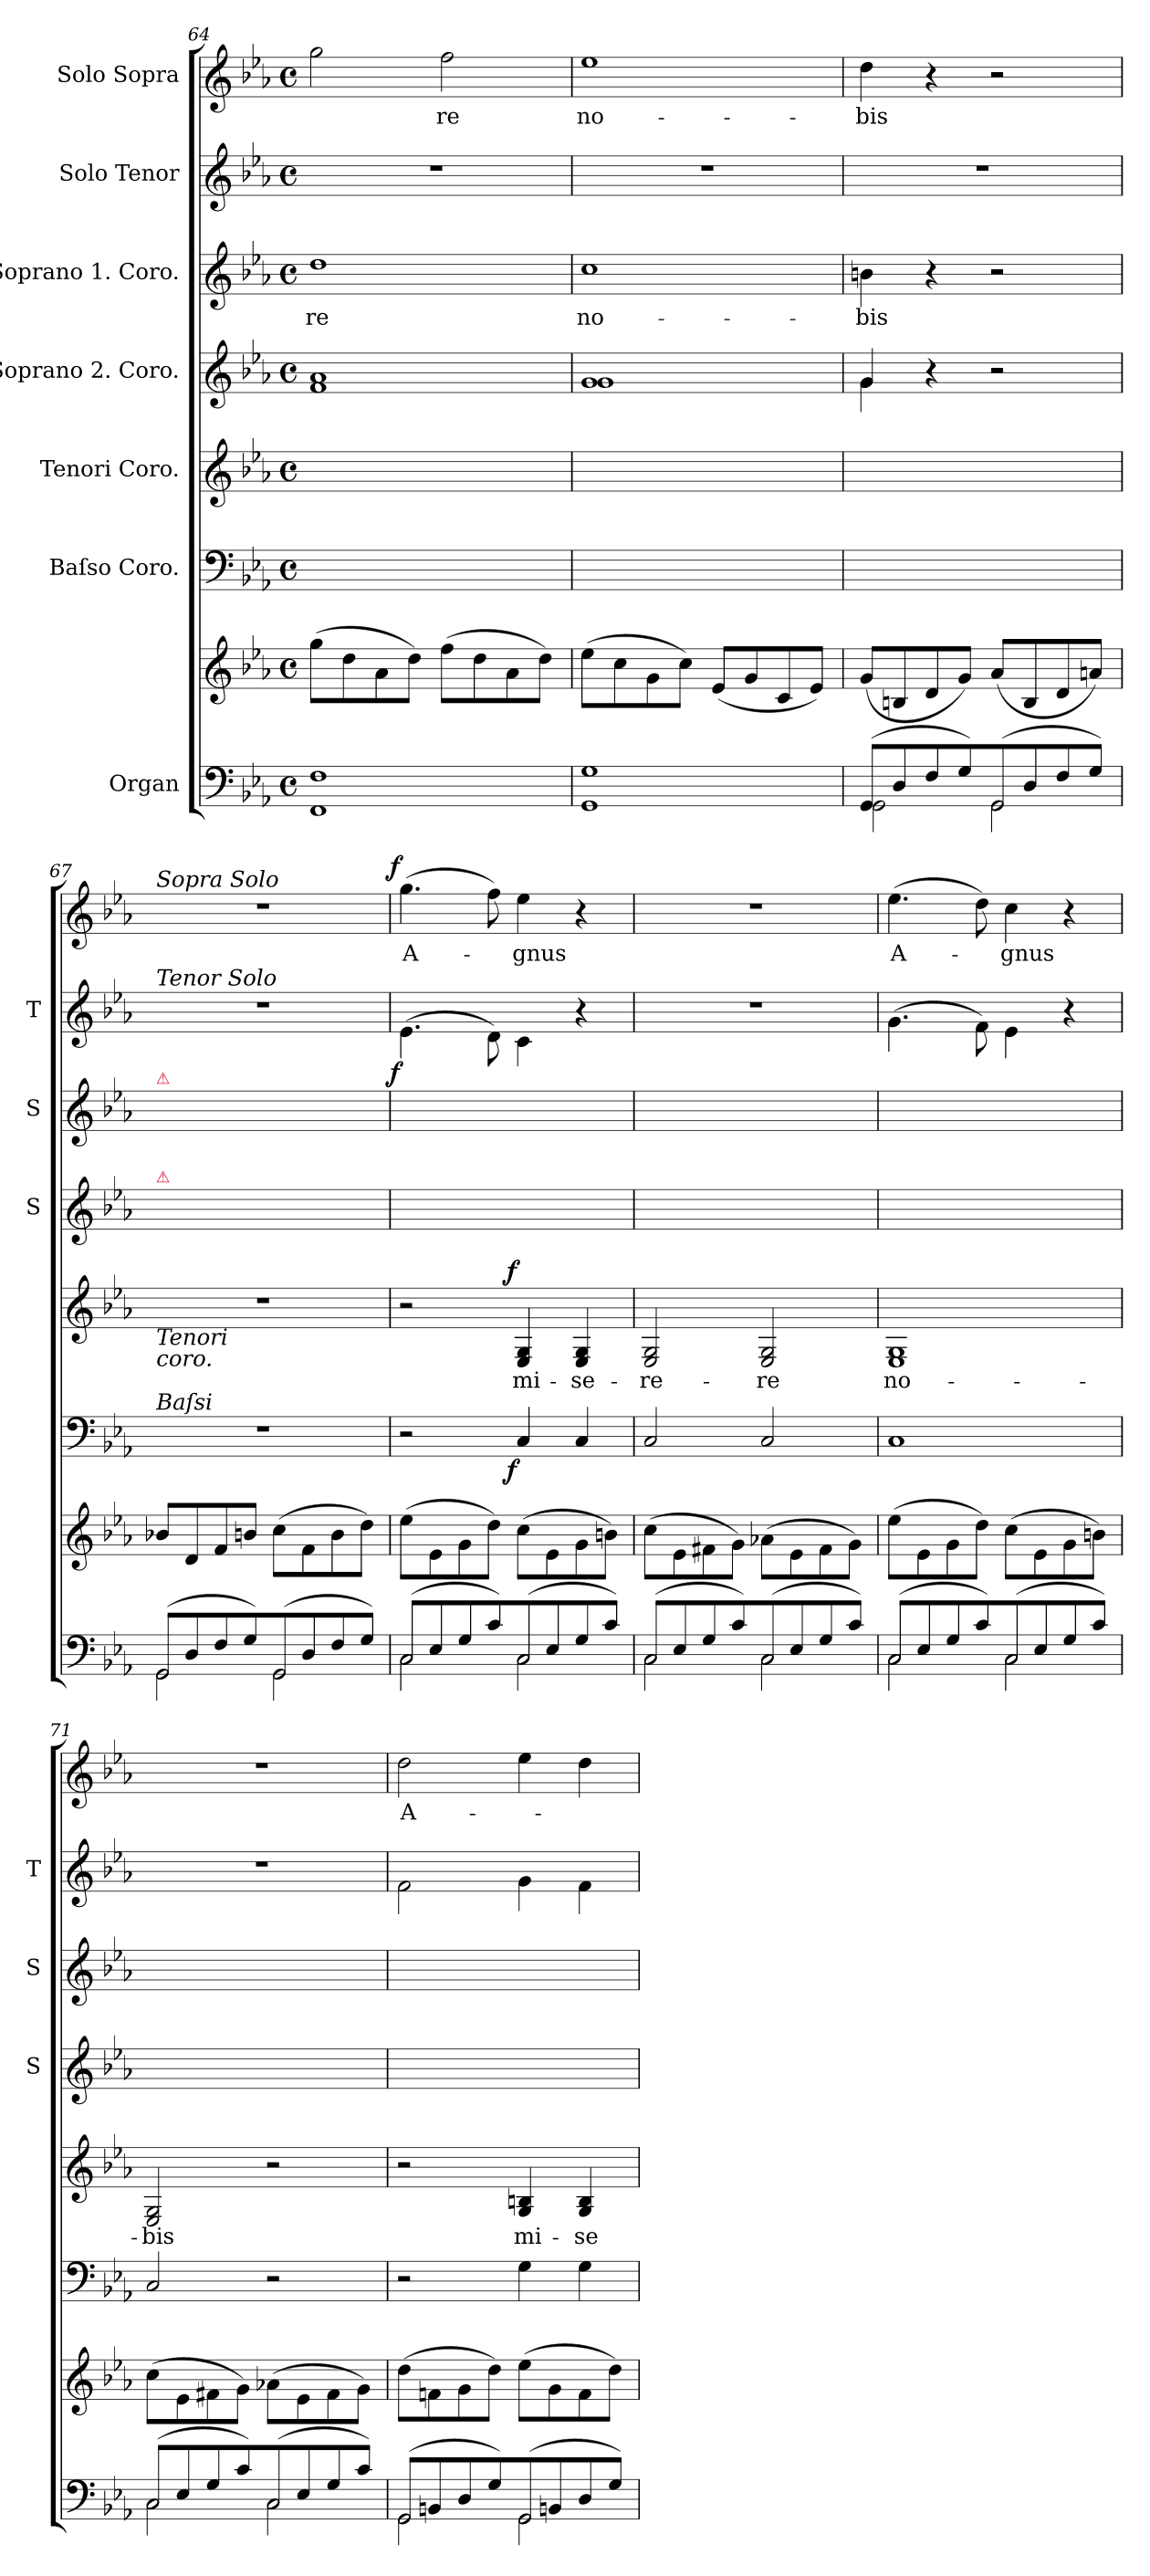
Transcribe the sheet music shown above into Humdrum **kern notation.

**kern	**kern	**kern	**dynam	**kern	**text	**dynam	**kern	**kern	**text	**kern	**dynam	**kern	**text	**dynam
*part7	*part7	*part6	*part6	*part5	*part5	*part5	*part4	*part3	*part3	*part2	*part2	*part1	*part1	*part1
*staff8	*staff7	*staff6	*staff6	*staff5	*staff5	*staff5	*staff4	*staff3	*staff3	*staff2	*staff2	*staff1	*staff1	*staff1
*I"Organ	*	*I"Baſso Coro.	*	*I"Tenori Coro.	*	*	*I"Soprano 2. Coro.	*I"Soprano 1. Coro.	*	*I"Solo Tenor	*	*I"Solo Sopra	*	*
*	*	*	*	*	*	*	*I'S	*I'S	*	*I'T	*	*	*	*
*clefF4	*clefG2	*clefF4	*	*clefG2	*	*	*clefG2	*clefG2	*	*clefG2	*	*clefG2	*	*
*k[b-e-a-]	*k[b-e-a-]	*k[b-e-a-]	*	*k[b-e-a-]	*	*	*k[b-e-a-]	*k[b-e-a-]	*	*k[b-e-a-]	*	*k[b-e-a-]	*	*
*M4/4	*M4/4	*M4/4	*	*M4/4	*	*	*M4/4	*M4/4	*	*M4/4	*	*M4/4	*	*
*met(c)	*met(c)	*met(c)	*	*met(c)	*	*	*met(c)	*met(c)	*	*met(c)	*	*met(c)	*	*
=64	=64	=64	=64	=64	=64	=64	=64	=64	=64	=64	=64	=64	=64	=64
*	*	*	*	*	*	*	*^	*	*	*	*	*	*	*
1FF 1F	(>8gg\L	1ryy	.	1ryy	.	.	1a-	1f	1dd	-re	1r	.	2gg\	.	.
.	8dd\	.	.	.	.	.	.	.	.	.	.	.	.	.	.
.	8a-\	.	.	.	.	.	.	.	.	.	.	.	.	.	.
.	8dd\J)	.	.	.	.	.	.	.	.	.	.	.	.	.	.
.	(>8ff\L	.	.	.	.	.	.	.	.	.	.	.	2ff\	-re	.
.	8dd\	.	.	.	.	.	.	.	.	.	.	.	.	.	.
.	8a-\	.	.	.	.	.	.	.	.	.	.	.	.	.	.
.	8dd\J)	.	.	.	.	.	.	.	.	.	.	.	.	.	.
=65	=65	=65	=65	=65	=65	=65	=65	=65	=65	=65	=65	=65	=65	=65	=65
1GG 1G	(>8ee-\L	1ryy	.	1ryy	.	.	1g	1g	1cc	no-	1r	.	1ee-	no-	.
.	8cc\	.	.	.	.	.	.	.	.	.	.	.	.	.	.
.	8g\	.	.	.	.	.	.	.	.	.	.	.	.	.	.
.	8cc\J)	.	.	.	.	.	.	.	.	.	.	.	.	.	.
.	(<8e-/L	.	.	.	.	.	.	.	.	.	.	.	.	.	.
.	8g/	.	.	.	.	.	.	.	.	.	.	.	.	.	.
.	8c/	.	.	.	.	.	.	.	.	.	.	.	.	.	.
.	8e-/J)	.	.	.	.	.	.	.	.	.	.	.	.	.	.
=66	=66	=66	=66	=66	=66	=66	=66	=66	=66	=66	=66	=66	=66	=66	=66
!LO:N:vis=2	!	!	!	!	!	!	!	!	!	!	!	!	!	!	!
*^	*	*	*	*	*	*	*	*	*	*	*	*	*	*	*
(<8GG/	2GG\	(<8g/L	1ryy	.	1ryy	.	.	4g/	4g\	4bn\	-bis	1r	.	4dd\	-bis	.
8D/	.	8Bn/	.	.	.	.	.	.	.	.	.	.	.	.	.	.
8F/	.	8d/	.	.	.	.	.	4r	4ryy	4r	.	.	.	4r	.	.
8G/J)	.	8g/J)	.	.	.	.	.	.	.	.	.	.	.	.	.	.
!LO:N:vis=2	!	!	!	!	!	!	!	!	!	!	!	!	!	!	!	!
(<8GG/	2GG\	(<8a-/L	.	.	.	.	.	2r	2ryy	2r	.	.	.	2r	.	.
8D/	.	8B/	.	.	.	.	.	.	.	.	.	.	.	.	.	.
8F/	.	8d/	.	.	.	.	.	.	.	.	.	.	.	.	.	.
8G/J)	.	8an/J)	.	.	.	.	.	.	.	.	.	.	.	.	.	.
*	*	*	*	*	*	*	*	*v	*v	*	*	*	*	*	*	*
=67	=67	=67	=67	=67	=67	=67	=67	=67	=67	=67	=67	=67	=67	=67	=67
!	!	!	!	!	!	!	!	!	!	!	!	!	!LO:TX:a:i:t=Sopra Solo	!	!
!	!	!	!	!	!	!	!	!	!	!	!LO:TX:a:i:t=Tenor Solo	!	!	!	!
!	!	!	!	!	!	!	!	!	!LO:TX:a:color=crimson:t=⚠	!	!	!	!	!	!
!	!	!	!	!	!	!	!	!LO:TX:a:color=crimson:t=⚠	!	!	!	!	!	!	!
!	!	!	!	!	!LO:TX:b:i:t=Tenori\ncoro.	!	!	!	!	!	!	!	!	!	!
!	!	!	!LO:TX:a:i:t=Baſsi	!	!	!	!	!	!	!	!	!	!	!	!
!LO:N:vis=2	!	!	!	!	!	!	!	!	!	!	!	!	!	!	!
(<8GG/	2GG\	8b-X/L	1r	.	1r	.	.	1ryy	1ryy	.	1r	.	1r	.	.
8D/	.	8d/	.	.	.	.	.	.	.	.	.	.	.	.	.
8F/	.	8f/	.	.	.	.	.	.	.	.	.	.	.	.	.
8G/J)	.	8bn/J	.	.	.	.	.	.	.	.	.	.	.	.	.
!LO:N:vis=2	!	!	!	!	!	!	!	!	!	!	!	!	!	!	!
(<8GG/	2GG\	(>8cc\L	.	.	.	.	.	.	.	.	.	.	.	.	.
8D/	.	8f\	.	.	.	.	.	.	.	.	.	.	.	.	.
8F/	.	8b\	.	.	.	.	.	.	.	.	.	.	.	.	.
8G/J)	.	8dd\J)	.	.	.	.	.	.	.	.	.	.	.	.	.
=68	=68	=68	=68	=68	=68	=68	=68	=68	=68	=68	=68	=68	=68	=68	=68
!LO:N:vis=2	!	!	!	!	!	!	!	!	!	!	!	!LO:DY:b:rj	!	!	!LO:DY:b:rj
(<8C/	2C\	(>8ee-\L	2r	.	2r	.	.	1ryy	1ryy	.	(>4.e-\	f	(>4.gg\	A-	f
8E-/	.	8e-\	.	.	.	.	.	.	.	.	.	.	.	.	.
8G/	.	8g\	.	.	.	.	.	.	.	.	.	.	.	.	.
8c/J)	.	8dd\J)	.	.	.	.	.	.	.	.	8d\)	.	8ff\)	.	.
!LO:N:vis=2	!	!	!	!LO:DY:b:rj	!	!	!LO:DY:b:rj	!	!	!	!	!	!	!	!
(<8C/	2C\	(>8cc\L	4C/	f	4E-/ 4G/	mi-	f	.	.	.	4c\	.	4ee-\	-gnus	.
8E-/	.	8e-\	.	.	.	.	.	.	.	.	.	.	.	.	.
8G/	.	8g\	4C/	.	4E-/ 4G/	-se-	.	.	.	.	4r	.	4r	.	.
8c/J)	.	8bn\J)	.	.	.	.	.	.	.	.	.	.	.	.	.
=69	=69	=69	=69	=69	=69	=69	=69	=69	=69	=69	=69	=69	=69	=69	=69
!LO:N:vis=2	!	!	!	!	!	!	!	!	!	!	!	!	!	!	!
(<8C/	2C\	(>8cc\L	2C/	.	2E-/ 2G/	-re-	.	1ryy	1ryy	.	1r	.	1r	.	.
8E-/	.	8e-\	.	.	.	.	.	.	.	.	.	.	.	.	.
8G/	.	8f#X\	.	.	.	.	.	.	.	.	.	.	.	.	.
8c/J)	.	8g\J)	.	.	.	.	.	.	.	.	.	.	.	.	.
!LO:N:vis=2	!	!	!	!	!	!	!	!	!	!	!	!	!	!	!
(<8C/	2C\	(>8a-X\L	2C/	.	2E-/ 2G/	-re	.	.	.	.	.	.	.	.	.
8E-/	.	8e-\	.	.	.	.	.	.	.	.	.	.	.	.	.
8G/	.	8f#\	.	.	.	.	.	.	.	.	.	.	.	.	.
8c/J)	.	8g\J)	.	.	.	.	.	.	.	.	.	.	.	.	.
=70	=70	=70	=70	=70	=70	=70	=70	=70	=70	=70	=70	=70	=70	=70	=70
!LO:N:vis=2	!	!	!	!	!	!	!	!	!	!	!	!	!	!	!
(<8C/	2C\	(>8ee-\L	1C	.	1E- 1G	no-	.	1ryy	1ryy	.	(>4.g\	.	(>4.ee-\	A-	.
8E-/	.	8e-\	.	.	.	.	.	.	.	.	.	.	.	.	.
8G/	.	8g\	.	.	.	.	.	.	.	.	.	.	.	.	.
8c/J)	.	8dd\J)	.	.	.	.	.	.	.	.	8f\)	.	8dd\)	.	.
!LO:N:vis=2	!	!	!	!	!	!	!	!	!	!	!	!	!	!	!
(<8C/	2C\	(>8cc\L	.	.	.	.	.	.	.	.	4e-\	.	4cc\	-gnus	.
8E-/	.	8e-\	.	.	.	.	.	.	.	.	.	.	.	.	.
8G/	.	8g\	.	.	.	.	.	.	.	.	4r	.	4r	.	.
8c/J)	.	8bn\J)	.	.	.	.	.	.	.	.	.	.	.	.	.
=71	=71	=71	=71	=71	=71	=71	=71	=71	=71	=71	=71	=71	=71	=71	=71
!LO:N:vis=2	!	!	!	!	!	!	!	!	!	!	!	!	!	!	!
(<8C/	2C\	(>8cc\L	2C/	.	2E-/ 2G/	-bis	.	1ryy	1ryy	.	1r	.	1r	.	.
8E-/	.	8e-\	.	.	.	.	.	.	.	.	.	.	.	.	.
8G/	.	8f#X\	.	.	.	.	.	.	.	.	.	.	.	.	.
8c/J)	.	8g\J)	.	.	.	.	.	.	.	.	.	.	.	.	.
!LO:N:vis=2	!	!	!	!	!	!	!	!	!	!	!	!	!	!	!
(<8C/	2C\	(>8a-X\L	2r	.	2r	.	.	.	.	.	.	.	.	.	.
8E-/	.	8e-\	.	.	.	.	.	.	.	.	.	.	.	.	.
8G/	.	8f#\	.	.	.	.	.	.	.	.	.	.	.	.	.
8c/J)	.	8g\J)	.	.	.	.	.	.	.	.	.	.	.	.	.
=72	=72	=72	=72	=72	=72	=72	=72	=72	=72	=72	=72	=72	=72	=72	=72
!LO:N:vis=2	!	!	!	!	!	!	!	!	!	!	!	!	!	!	!
(<8GG/	2GG\	(>8dd\L	2r	.	2r	.	.	1ryy	1ryy	.	2f\	.	2dd\	A-	.
8BBn/	.	8fn\	.	.	.	.	.	.	.	.	.	.	.	.	.
8D/	.	8g\	.	.	.	.	.	.	.	.	.	.	.	.	.
8G/J)	.	8dd\J)	.	.	.	.	.	.	.	.	.	.	.	.	.
!LO:N:vis=2	!	!	!	!	!	!	!	!	!	!	!	!	!	!	!
(<8GG/	2GG\	(>8ee-\L	4G\	.	4G/ 4Bn/	mi-	.	.	.	.	4g\	.	4ee-\	.	.
8BBn/	.	8g\	.	.	.	.	.	.	.	.	.	.	.	.	.
8D/	.	8f\	4G\	.	4G/ 4B/	-se-	.	.	.	.	4f\	.	4dd\	.	.
8G/J)	.	8dd\J)	.	.	.	.	.	.	.	.	.	.	.	.	.
*v	*v	*	*	*	*	*	*	*	*	*	*	*	*	*	*
=	=	=	=	=	=	=	=	=	=	=	=	=	=	=
*-	*-	*-	*-	*-	*-	*-	*-	*-	*-	*-	*-	*-	*-	*-
